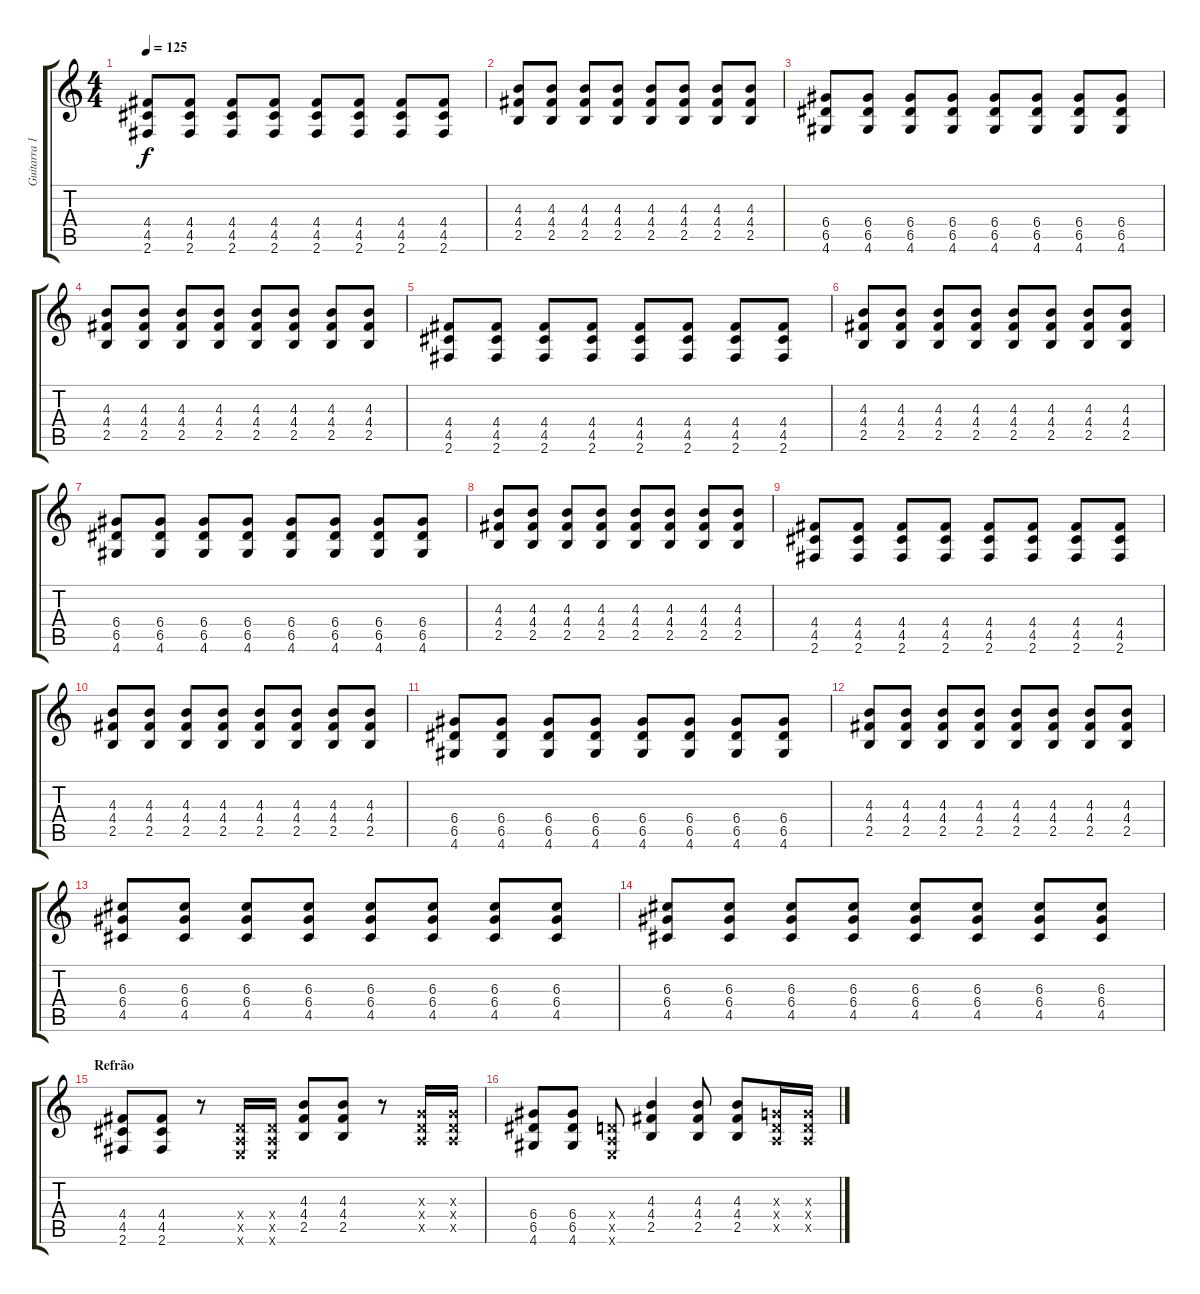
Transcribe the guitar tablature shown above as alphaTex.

\track ("Guitarra 1" "Guitarra 1") {instrument distortionguitar}
\staff {score tabs}
\tuning (E4 B3 G3 D3 A2 E2) {hide}
\ts (4 4)
\tempo 125
\clef g2
\ks c
(4.4 4.5 2.6).8{dy f} (4.4 4.5 2.6).8 (4.4 4.5 2.6).8 (4.4 4.5 2.6).8 (4.4 4.5 2.6).8 (4.4 4.5 2.6).8 (4.4 4.5 2.6).8 (4.4 4.5 2.6).8 |
(4.3 4.4 2.5).8 (4.3 4.4 2.5).8 (4.3 4.4 2.5).8 (4.3 4.4 2.5).8 (4.3 4.4 2.5).8 (4.3 4.4 2.5).8 (4.3 4.4 2.5).8 (4.3 4.4 2.5).8 |
(6.4 6.5 4.6).8 (6.4 6.5 4.6).8 (6.4 6.5 4.6).8 (6.4 6.5 4.6).8 (6.4 6.5 4.6).8 (6.4 6.5 4.6).8 (6.4 6.5 4.6).8 (6.4 6.5 4.6).8 |
(4.3 4.4 2.5).8 (4.3 4.4 2.5).8 (4.3 4.4 2.5).8 (4.3 4.4 2.5).8 (4.3 4.4 2.5).8 (4.3 4.4 2.5).8 (4.3 4.4 2.5).8 (4.3 4.4 2.5).8 |
(4.4 4.5 2.6).8 (4.4 4.5 2.6).8 (4.4 4.5 2.6).8 (4.4 4.5 2.6).8 (4.4 4.5 2.6).8 (4.4 4.5 2.6).8 (4.4 4.5 2.6).8 (4.4 4.5 2.6).8 |
(4.3 4.4 2.5).8 (4.3 4.4 2.5).8 (4.3 4.4 2.5).8 (4.3 4.4 2.5).8 (4.3 4.4 2.5).8 (4.3 4.4 2.5).8 (4.3 4.4 2.5).8 (4.3 4.4 2.5).8 |
(6.4 6.5 4.6).8 (6.4 6.5 4.6).8 (6.4 6.5 4.6).8 (6.4 6.5 4.6).8 (6.4 6.5 4.6).8 (6.4 6.5 4.6).8 (6.4 6.5 4.6).8 (6.4 6.5 4.6).8 |
(4.3 4.4 2.5).8 (4.3 4.4 2.5).8 (4.3 4.4 2.5).8 (4.3 4.4 2.5).8 (4.3 4.4 2.5).8 (4.3 4.4 2.5).8 (4.3 4.4 2.5).8 (4.3 4.4 2.5).8 |
(4.4 4.5 2.6).8 (4.4 4.5 2.6).8 (4.4 4.5 2.6).8 (4.4 4.5 2.6).8 (4.4 4.5 2.6).8 (4.4 4.5 2.6).8 (4.4 4.5 2.6).8 (4.4 4.5 2.6).8 |
(4.3 4.4 2.5).8 (4.3 4.4 2.5).8 (4.3 4.4 2.5).8 (4.3 4.4 2.5).8 (4.3 4.4 2.5).8 (4.3 4.4 2.5).8 (4.3 4.4 2.5).8 (4.3 4.4 2.5).8 |
(6.4 6.5 4.6).8 (6.4 6.5 4.6).8 (6.4 6.5 4.6).8 (6.4 6.5 4.6).8 (6.4 6.5 4.6).8 (6.4 6.5 4.6).8 (6.4 6.5 4.6).8 (6.4 6.5 4.6).8 |
(4.3 4.4 2.5).8 (4.3 4.4 2.5).8 (4.3 4.4 2.5).8 (4.3 4.4 2.5).8 (4.3 4.4 2.5).8 (4.3 4.4 2.5).8 (4.3 4.4 2.5).8 (4.3 4.4 2.5).8 |
(6.3 6.4 4.5).8 (6.3 6.4 4.5).8 (6.3 6.4 4.5).8 (6.3 6.4 4.5).8 (6.3 6.4 4.5).8 (6.3 6.4 4.5).8 (6.3 6.4 4.5).8 (6.3 6.4 4.5).8 |
(6.3 6.4 4.5).8 (6.3 6.4 4.5).8 (6.3 6.4 4.5).8 (6.3 6.4 4.5).8 (6.3 6.4 4.5).8 (6.3 6.4 4.5).8 (6.3 6.4 4.5).8 (6.3 6.4 4.5).8 |
\section ("" "Refrão")
(4.4 4.5 2.6).8 (4.4 4.5 2.6).8 r.8 (0.4{x} 0.5{x} 0.6{x}).16 (0.4{x} 0.5{x} 0.6{x}).16 (4.3 4.4 2.5).8 (4.3 4.4 2.5).8 r.8 (0.3{x} 0.4{x} 0.5{x}).16 (0.3{x} 0.4{x} 0.5{x}).16 |
(6.4 6.5 4.6).8 (6.4 6.5 4.6).8 (0.4{x} 0.5{x} 0.6{x}).8 (4.3 4.4 2.5).4 (4.3 4.4 2.5).8 (4.3 4.4 2.5).8 (0.3{x} 0.4{x} 0.5{x}).16 (0.3{x} 0.4{x} 0.5{x}).16
